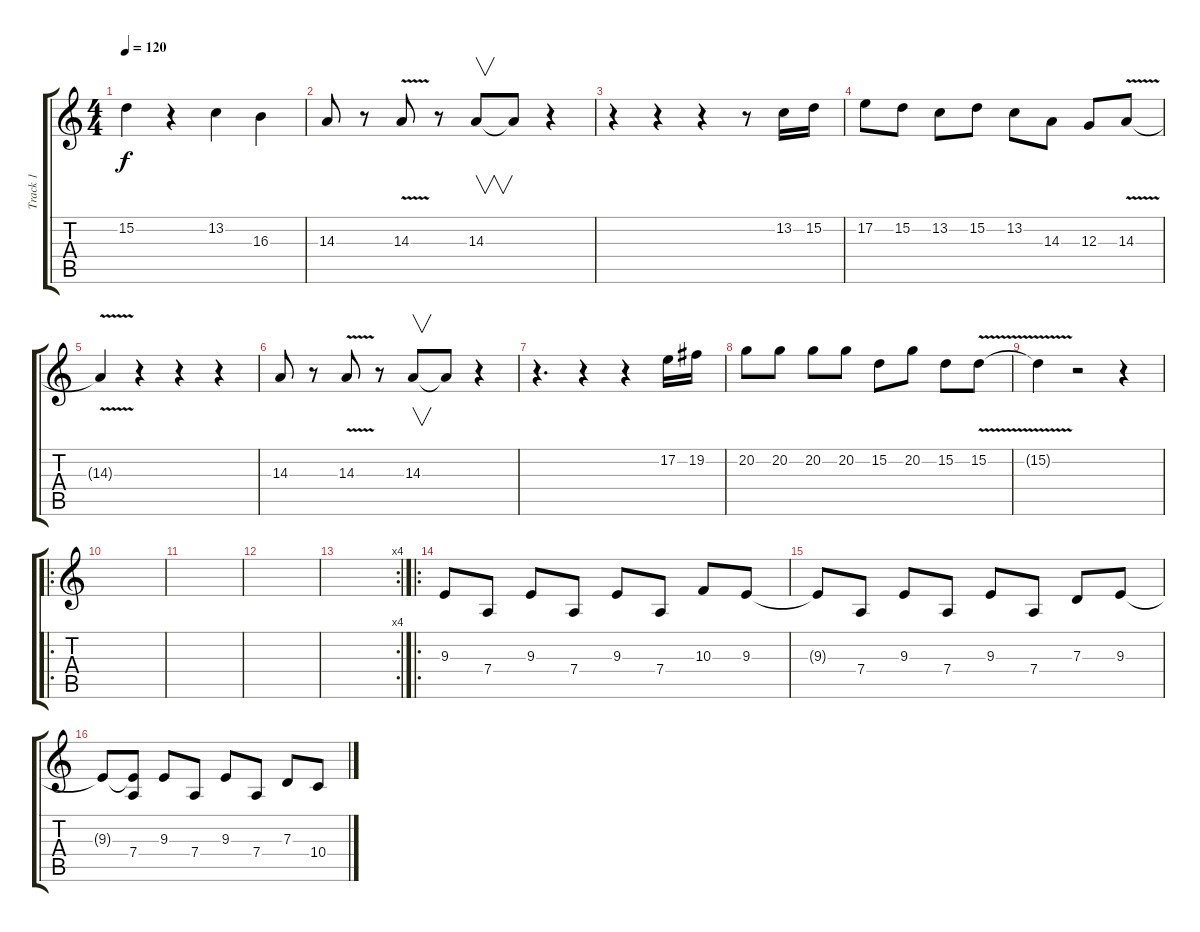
\track ("Track 1" "Track 1") {instrument lead1square}
\staff {score tabs}
\tuning (E4 B3 G3 D3 A2 E2) {hide}
\ts (4 4)
\tempo 120
\clef g2
\ks c
15.2{t}.4{dy f} r.4 13.2.4 16.3.4 |
14.3.8 r.8 14.3{v}.8 r.8 14.3.8{v} 14.3{t}.8 r.4 |
r.4 r.4 r.4 r.8 13.2.16 15.2.16 |
17.2.8 15.2.8 13.2.8 15.2.8 13.2.8 14.3.8 12.3.8 14.3{v}.8 |
14.3{t}.4 r.4 r.4 r.4 |
14.3.8 r.8 14.3{v}.8 r.8 14.3.8{v} 14.3{t}.8 r.4 |
r.4{d} r.4 r.4 17.2.16 19.2.16 |
20.2.8 20.2.8 20.2.8 20.2.8 15.2.8 20.2.8 15.2.8 15.2{v}.8 |
15.2{t}.4 r.2 r.4 |
\ro
|
|
|
\rc 4
|
\ro
9.3.8 7.4.8 9.3.8 7.4.8 9.3.8 7.4.8 10.3.8 9.3.8 |
9.3{t}.8 7.4.8 9.3.8 7.4.8 9.3.8 7.4.8 7.3.8 9.3.8 |
9.3{t}.8 (9.3{t} 7.4).8 9.3.8 7.4.8 9.3.8 7.4.8 7.3.8 10.4.8
